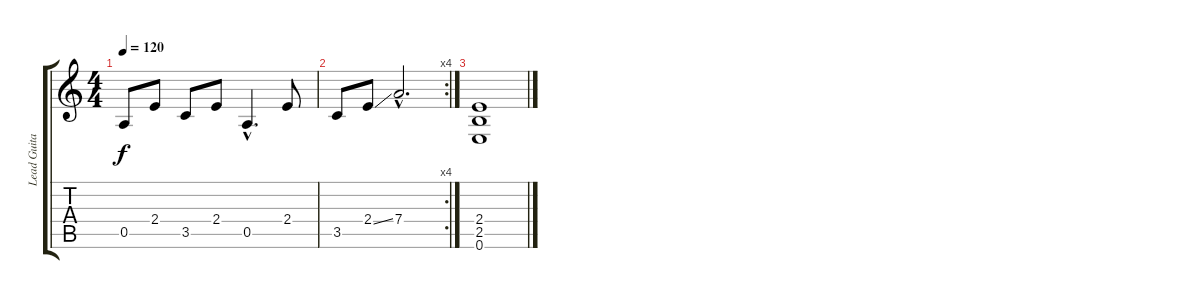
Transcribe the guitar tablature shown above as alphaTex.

\track ("Lead Guitar" "Lead Guita") {instrument distortionguitar}
\staff {score tabs}
\tuning (E4 B3 G3 D3 A2 E2) {hide}
\ts (4 4)
\tempo 120
\clef g2
\ks c
0.5{t}.8{dy f} 2.4.8 3.5.8 2.4.8 0.5{hac}.4{d} 2.4.8 |
\rc 4
3.5.8 2.4{ss}.8 7.4{hac}.2{d} |
(2.4 2.5 0.6).1
